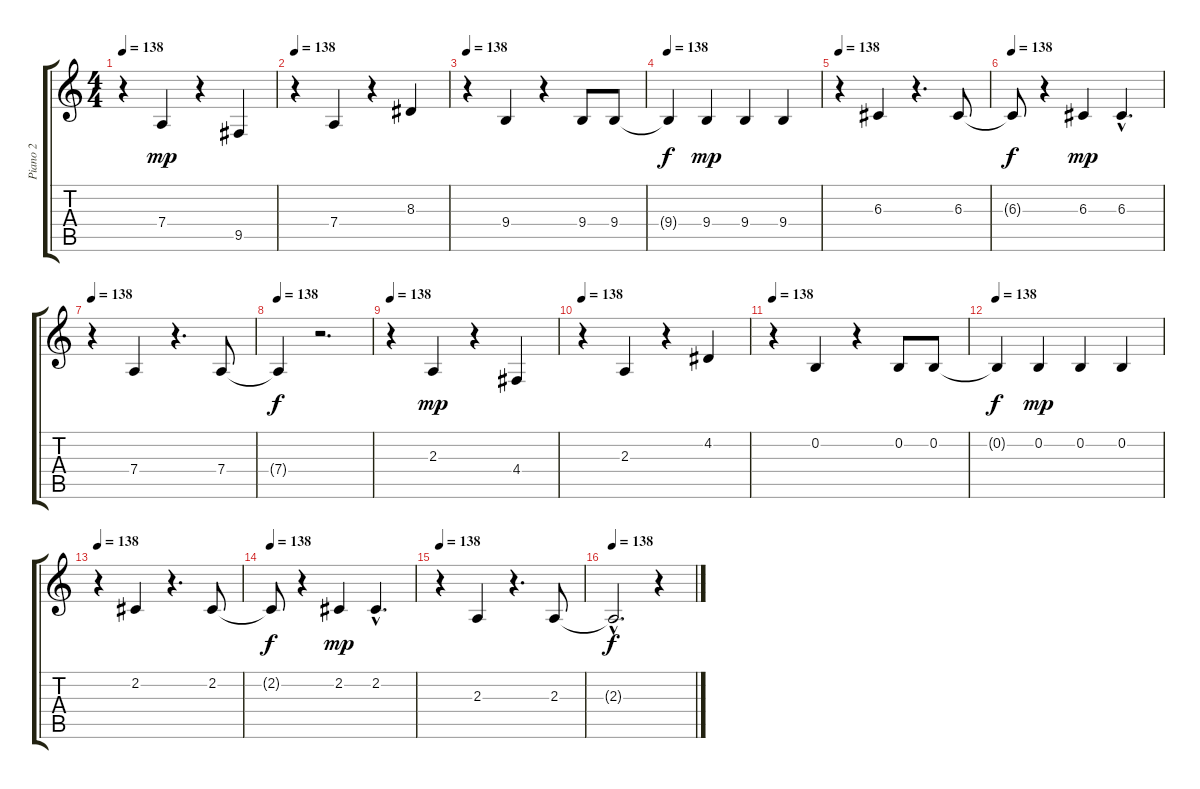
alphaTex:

\track ("Piano 2" "Piano 2") {instrument brightacousticpiano}
\staff {score tabs}
\tuning (E4 B3 G3 D3 A2 E2) {hide}
\ts (4 4)
\tempo 138
\clef g2
\ks c
r.4{dy mp} 7.4.4 r.4 9.5.4 |
\tempo 138
r.4 7.4.4 r.4 8.3.4 |
\tempo 138
r.4 9.4.4 r.4 9.4.8 9.4.8 |
\tempo 138
9.4{t}.4{dy f} 9.4.4{dy mp} 9.4.4 9.4.4 |
\tempo 138
r.4 6.3.4 r.4{d} 6.3.8 |
\tempo 138
6.3{t}.8{dy f} r.4 6.3.4{dy mp} 6.3{hac}.4{d} |
\tempo 138
r.4 7.4.4 r.4{d} 7.4.8 |
\tempo 138
7.4{t}.4{dy f} r.2{d} |
\tempo 138
r.4 2.3.4{dy mp} r.4 4.4.4 |
\tempo 138
r.4 2.3.4 r.4 4.2.4 |
\tempo 138
r.4 0.2.4 r.4 0.2.8 0.2.8 |
\tempo 138
0.2{t}.4{dy f} 0.2.4{dy mp} 0.2.4 0.2.4 |
\tempo 138
r.4 2.2.4 r.4{d} 2.2.8 |
\tempo 138
2.2{t}.8{dy f} r.4 2.2.4{dy mp} 2.2{hac}.4{d} |
\tempo 138
r.4 2.3.4 r.4{d} 2.3.8 |
\tempo 138
2.3{hac t}.2{d dy f} r.4
